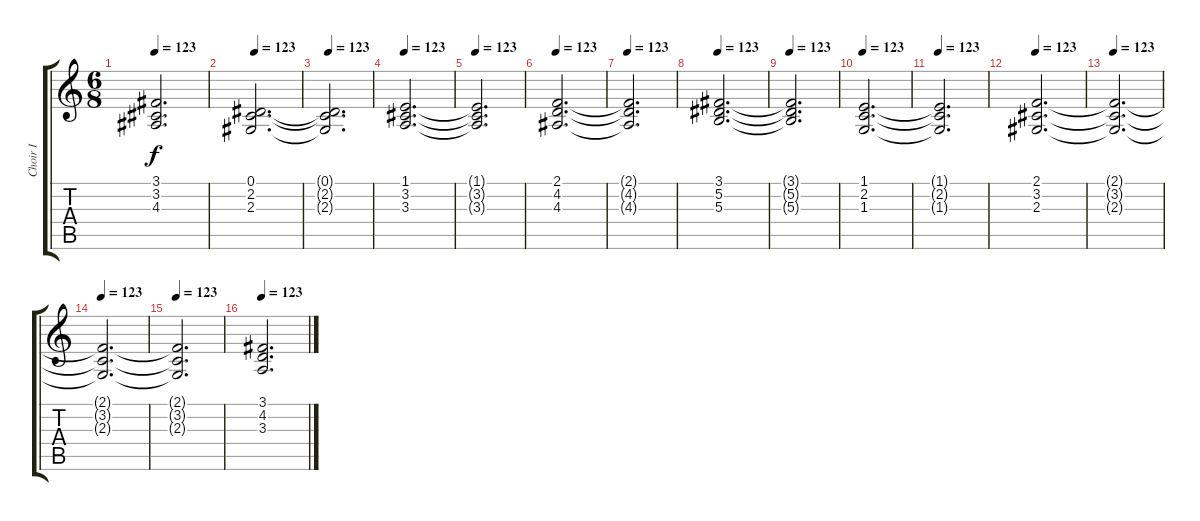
\track ("Choir I" "Choir I") {instrument choiraahs}
\staff {score tabs}
\tuning (Eb4 Bb3 Gb3 Db3 Ab2 Eb2) {hide}
\ts (6 8)
\tempo 123
\clef g2
\ks c
(3.1{t} 3.2{t} 4.3{t}).2{d dy f} |
\tempo 123
(0.1 2.2 2.3).2{d} |
\tempo 123
(0.1{t} 2.2{t} 2.3{t}).2{d} |
\tempo 123
(1.1 3.2 3.3).2{d} |
\tempo 123
(1.1{t} 3.2{t} 3.3{t}).2{d} |
\tempo 123
(2.1 4.2 4.3).2{d} |
\tempo 123
(2.1{t} 4.2{t} 4.3{t}).2{d} |
\tempo 123
(3.1 5.2 5.3).2{d} |
\tempo 123
(3.1{t} 5.2{t} 5.3{t}).2{d} |
\tempo 123
(1.1 2.2 1.3).2{d} |
\tempo 123
(1.1{t} 2.2{t} 1.3{t}).2{d} |
\tempo 123
(2.1 3.2 2.3).2{d} |
\tempo 123
(2.1{t} 3.2{t} 2.3{t}).2{d} |
\tempo 123
(2.1{t} 3.2{t} 2.3{t}).2{d} |
\tempo 123
(2.1{t} 3.2{t} 2.3{t}).2{d} |
\tempo 123
(3.1 4.2 3.3).2{d}
